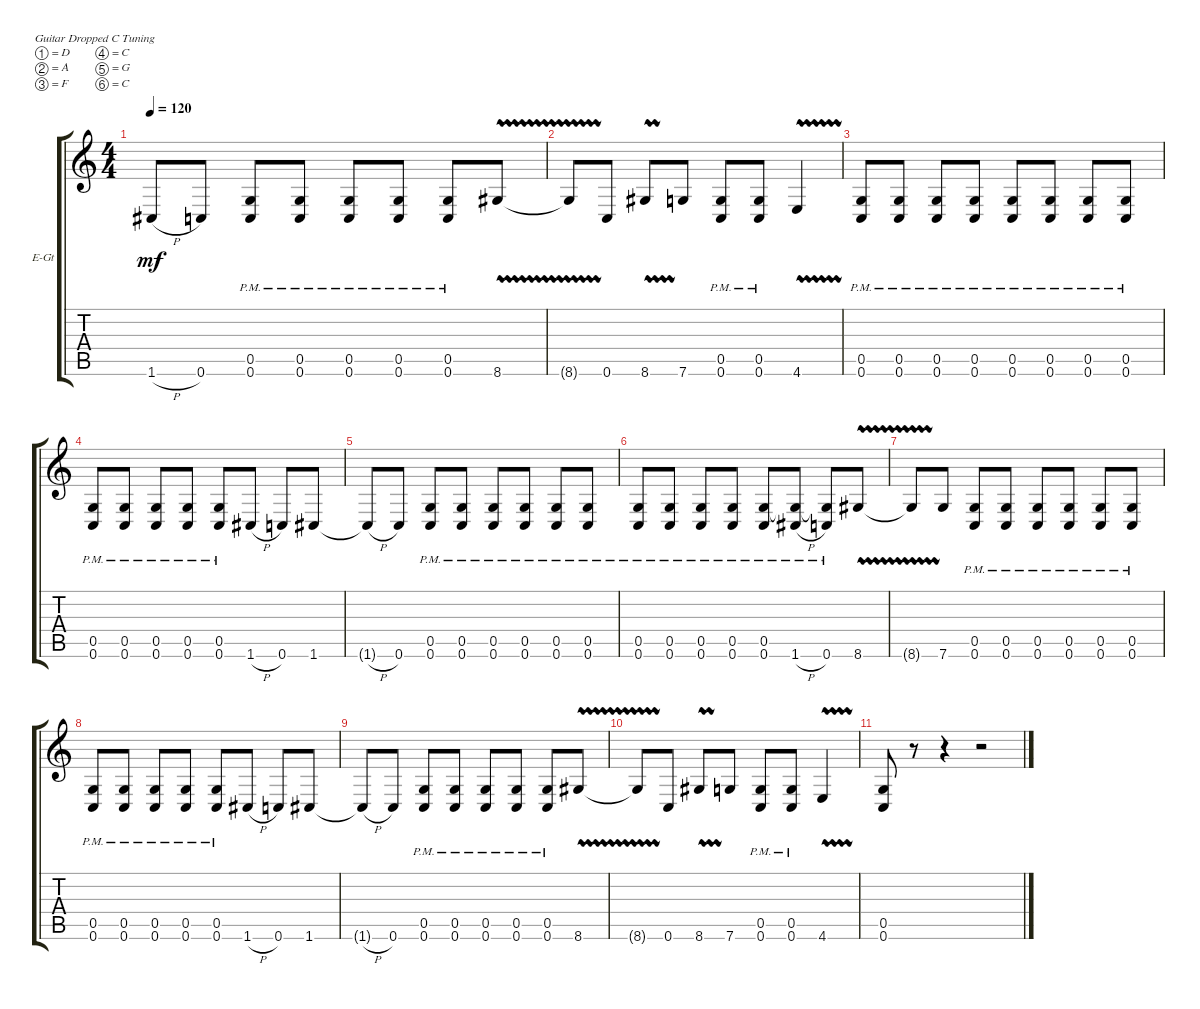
\defaultSystemsLayout 4
\bracketExtendMode groupsimilarinstruments
\firstSystemTrackNameOrientation horizontal
\otherSystemsTrackNameOrientation horizontal
\track ("Electric Guitar" "E-Gt") {instrument distortionguitar}
\staff {score tabs}
\tuning (D4 A3 F3 C3 G2 C2)
\ts (4 4)
\tempo 120
\clef g2
\ks c
1.6{h t}.8{dy mf} 0.6.8 (0.6{pm} 0.5{pm}).8 (0.5{pm} 0.6{pm}).8 (0.6{pm} 0.5{pm}).8 (0.5{pm} 0.6{pm}).8 (0.5{pm} 0.6{pm}).8 8.6{vw}.8 |
8.6{vw t}.8 0.6.8 8.6{vw}.8 7.6.8 (0.6{pm} 0.5{pm}).8 (0.6{pm} 0.5{pm}).8 4.6{vw}.4 |
(0.6{pm} 0.5{pm}).8 (0.5{pm} 0.6{pm}).8 (0.6{pm} 0.5{pm}).8 (0.5{pm} 0.6{pm}).8 (0.6{pm} 0.5{pm}).8 (0.5{pm} 0.6{pm}).8 (0.6{pm} 0.5{pm}).8 (0.6{pm} 0.5{pm}).8 |
(0.6{pm} 0.5{pm}).8 (0.6{pm} 0.5{pm}).8 (0.6{pm} 0.5{pm}).8 (0.6{pm} 0.5{pm}).8 (0.6{pm} 0.5{pm}).8 1.6{h}.8 0.6.8 1.6.8 |
1.6{h t}.8 0.6.8 (0.6{pm} 0.5{pm}).8 (0.5{pm} 0.6{pm}).8 (0.6{pm} 0.5{pm}).8 (0.5{pm} 0.6{pm}).8 (0.5{pm} 0.6{pm}).8 (0.6{pm} 0.5{pm}).8 |
(0.6{pm} 0.5{pm}).8 (0.6{pm} 0.5{pm}).8 (0.6{pm} 0.5{pm}).8 (0.6{pm} 0.5{pm}).8 (0.6{pm} 0.5{pm}).8 (1.6{h} 0.5{pm t}).8 (0.6 0.5{pm t}).8 8.6{vw}.8 |
8.6{vw t}.8 7.6.8 (0.6{pm} 0.5{pm}).8 (0.5{pm} 0.6{pm}).8 (0.6{pm} 0.5{pm}).8 (0.5{pm} 0.6{pm}).8 (0.5{pm} 0.6{pm}).8 (0.6{pm} 0.5{pm}).8 |
(0.6{pm} 0.5{pm}).8 (0.6{pm} 0.5{pm}).8 (0.6{pm} 0.5{pm}).8 (0.6{pm} 0.5{pm}).8 (0.6{pm} 0.5{pm}).8 1.6{h}.8 0.6.8 1.6.8 |
1.6{h t}.8 0.6.8 (0.6{pm} 0.5{pm}).8 (0.5{pm} 0.6{pm}).8 (0.6{pm} 0.5{pm}).8 (0.5{pm} 0.6{pm}).8 (0.5{pm} 0.6{pm}).8 8.6{vw}.8 |
8.6{vw t}.8 0.6.8 8.6{vw}.8 7.6.8 (0.6{pm} 0.5{pm}).8 (0.6{pm} 0.5{pm}).8 4.6{vw}.4 |
(0.6 0.5).8 r.8 r.4 r.2
